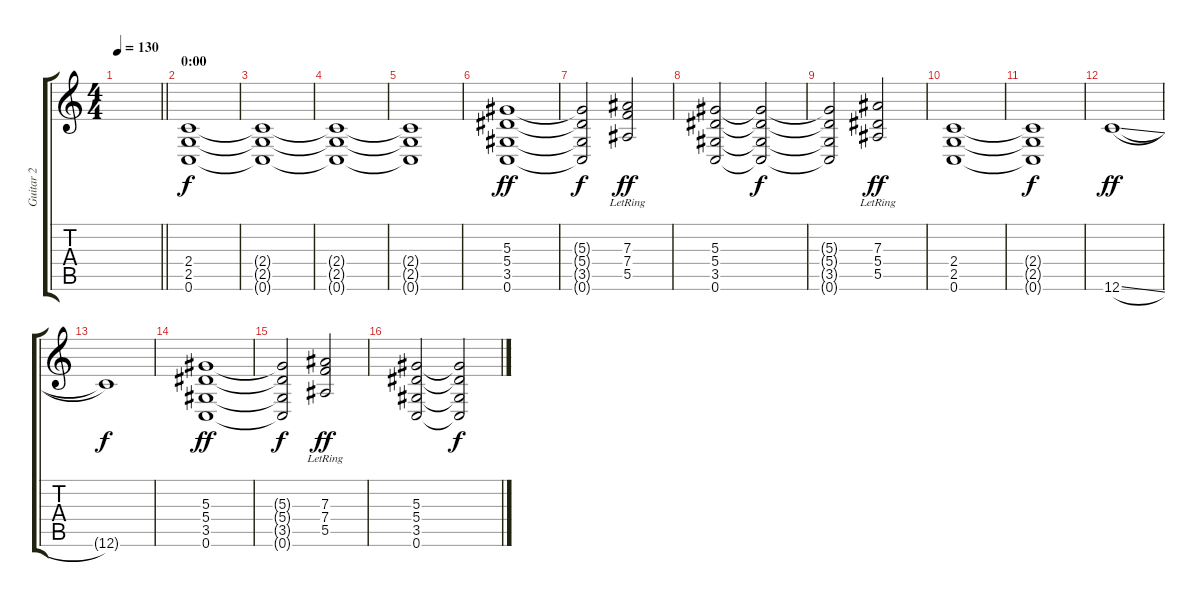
\track ("Guitar 2" "Guitar 2") {instrument distortionguitar}
\staff {score tabs}
\tuning (C4 G3 Eb3 Bb2 F2 C2) {hide}
\ts (4 4)
\tempo 130
\clef g2
\barLineRight lightlight
\ks c
|
\section ("" "0:00")
(2.4 2.5 0.6).1 |
(2.4{t} 2.5{t} 0.6{t}).1{dy f} |
(2.4{t} 2.5{t} 0.6{t}).1 |
(2.4{t} 2.5{t} 0.6{t}).1 |
(5.3 5.4 3.5 0.6).1{dy ff} |
(5.3{t} 5.4{t} 3.5{t} 0.6{t}).2{dy f} (7.3{lr} 7.4{lr} 5.5{lr}).2{dy ff} |
(5.3 5.4 3.5 0.6).2 (5.3{t} 5.4{t} 3.5{t} 0.6{t}).2{dy f} |
(5.3{t} 5.4{t} 3.5{t} 0.6{t}).2 (7.3{lr} 5.4{lr} 5.5{lr}).2{dy ff} |
(2.4 2.5 0.6).1 |
(2.4{t} 2.5{t} 0.6{t}).1{dy f} |
12.6{sl}.1{dy ff} |
12.6{t}.1{dy f} |
(5.3 5.4 3.5 0.6).1{dy ff} |
(5.3{t} 5.4{t} 3.5{t} 0.6{t}).2{dy f} (7.3{lr} 7.4{lr} 5.5).2{dy ff} |
(5.3 5.4 3.5 0.6).2 (5.3{t} 5.4{t} 3.5{t} 0.6{t}).2{dy f}
